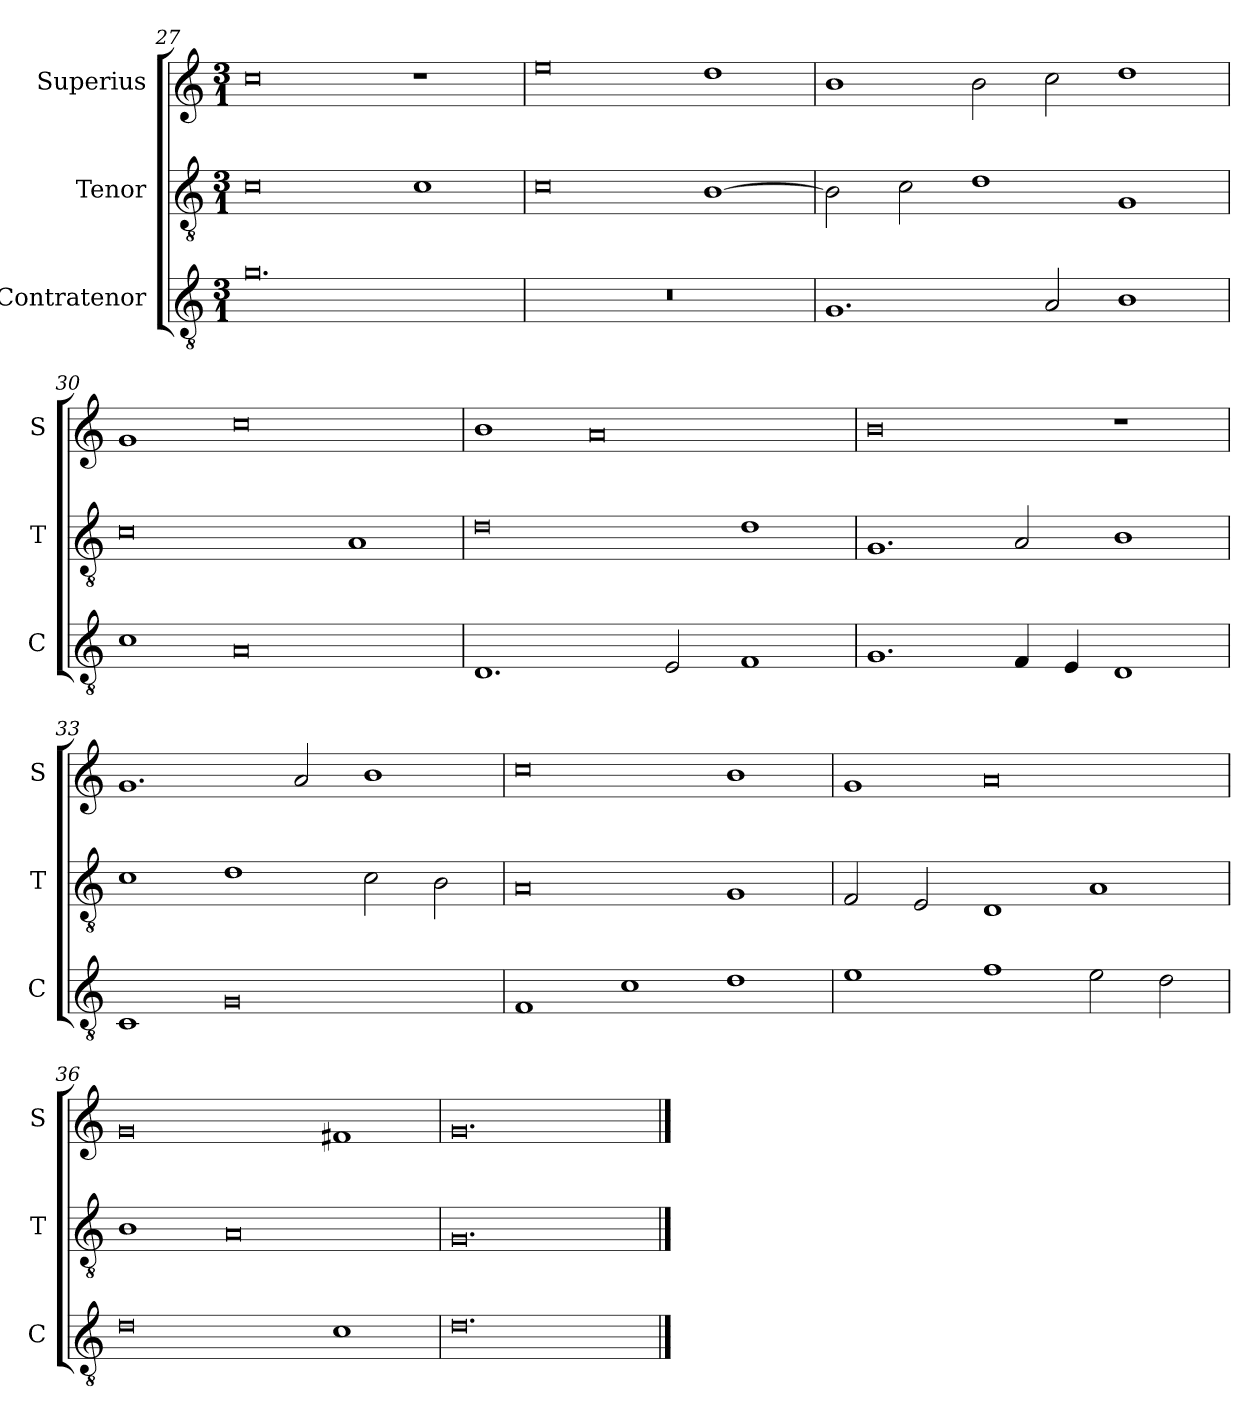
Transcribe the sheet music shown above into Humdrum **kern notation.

**kern	**kern	**kern
*part3	*part2	*part1
*staff3	*staff2	*staff1
*I"Contratenor	*I"Tenor	*I"Superius
*I'C	*I'T	*I'S
*clefGv2	*clefGv2	*clefG2
*k[]	*k[]	*k[]
*M3/1	*M3/1	*M3/1
=27	=27	=27
0.g	0c	0cc
.	1c	1r
=28	=28	=28
0.r	0c	0ee
.	[1B	1dd
=29	=29	=29
1.G	2B\]	1b
.	2c\	.
.	1d	2b\
2A/	.	2cc\
1B	1G	1dd
=30	=30	=30
1c	0c	1g
0A	.	0cc
.	1A	.
=31	=31	=31
1.D	0d	1b
.	.	0a
2E/	.	.
1F	1d	.
=32	=32	=32
1.G	1.G	0b
4F/	2A/	.
4E/	.	.
1D	1B	1r
=33	=33	=33
1C	1c	1.g
0G	1d	.
.	.	2a/
.	2c\	1b
.	2B\	.
=34	=34	=34
1F	0A	0cc
1c	.	.
1d	1G	1b
=35	=35	=35
1e	2F/	1g
.	2E/	.
1f	1D	0a
2e\	1A	.
2d\	.	.
=36	=36	=36
0d	1B	0g
.	0A	.
1c	.	1f#X
=37	=37	=37
0.d	0.G	0.g
==	==	==
*-	*-	*-
